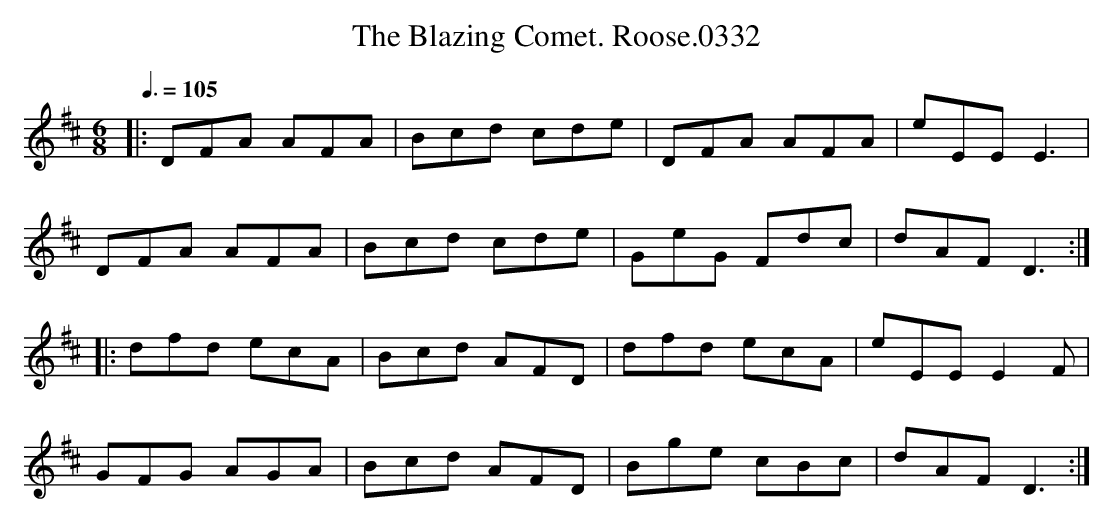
X:1
T:Blazing Comet. Roose.0332, The
M:6/8
L:1/8
Q:3/8=105
K:D
|:DFA AFA|Bcd cde|DFA AFA|eEE E3|
DFA AFA|Bcd cde|GeG Fdc|dAF D3:|
|:dfd ecA|Bcd AFD|dfd ecA|eEE E2F|
GFG AGA|Bcd AFD|Bge cBc|dAF D3:|
